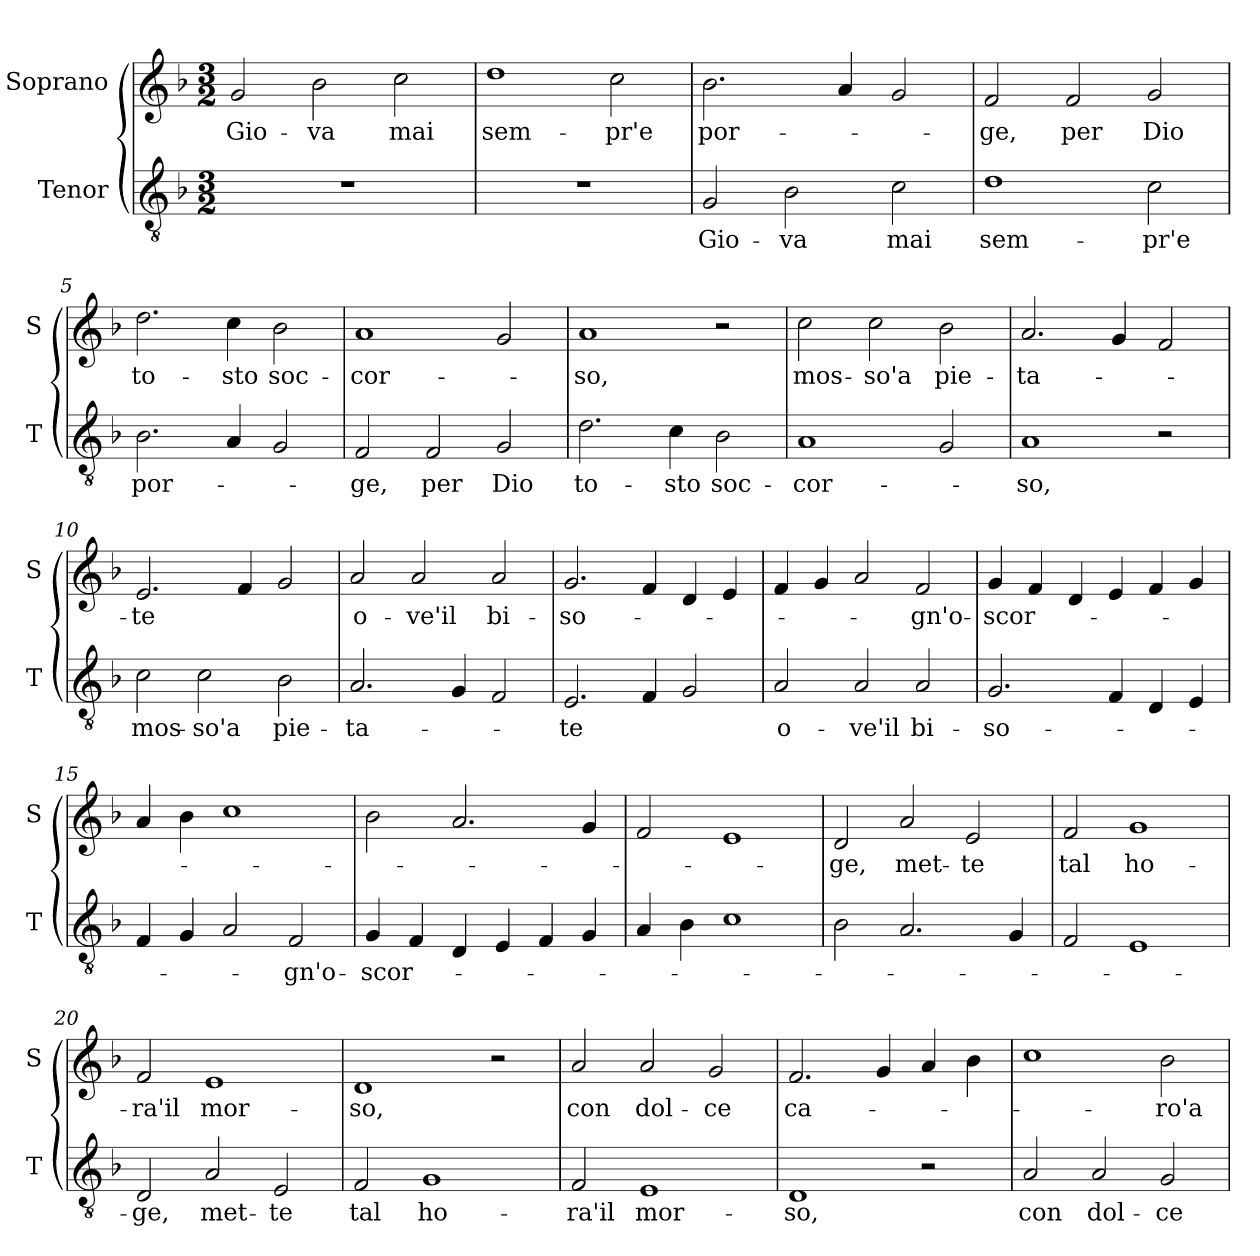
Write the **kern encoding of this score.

**kern	**text	**kern	**text
*part2	*part2	*part1	*part1
*staff2	*staff2	*staff1	*staff1
*I"Tenor	*	*I"Soprano	*
*I'T	*	*I'S	*
*clefGv2	*	*clefG2	*
*k[b-]	*	*k[b-]	*
*F:	*	*F:	*
*M3/2	*	*M3/2	*
=1	=1	=1	=1
!	!	!	!LO:LY:b
1.r	.	2g/	Gio-
!	!	!	!LO:LY:b
.	.	2b-\	-va
!	!	!	!LO:LY:b
.	.	2cc\	mai
=2	=2	=2	=2
!	!	!	!LO:LY:b
1.r	.	1dd	sem-
!	!	!	!LO:LY:b
.	.	2cc\	-pr'e
=3	=3	=3	=3
!	!LO:LY:b	!	!LO:LY:b
2G/	Gio-	2.b-\	por-
!	!LO:LY:b	!	!
2B-\	-va	.	.
.	.	4a/	.
!	!LO:LY:b	!	!
2c\	mai	2g/	.
=4	=4	=4	=4
!	!LO:LY:b	!	!LO:LY:b
1d	sem-	2f/	-ge,
!	!	!	!LO:LY:b
.	.	2f/	per
!	!LO:LY:b	!	!LO:LY:b
2c\	-pr'e	2g/	Dio
=5	=5	=5	=5
!	!LO:LY:b	!	!LO:LY:b
2.B-\	por-	2.dd\	to-
!	!	!	!LO:LY:b
4A/	.	4cc\	-sto
!	!	!	!LO:LY:b
2G/	.	2b-\	soc-
!!LO:LB:g=z
=6	=6	=6	=6
!	!LO:LY:b	!	!LO:LY:b
2F/	-ge,	1a	-cor-
!	!LO:LY:b	!	!
2F/	per	.	.
!	!LO:LY:b	!	!
2G/	Dio	2g/	.
=7	=7	=7	=7
!	!LO:LY:b	!	!LO:LY:b
2.d\	to-	1a	-so,
!	!LO:LY:b	!	!
4c\	-sto	.	.
!	!LO:LY:b	!	!
2B-\	soc-	2r	.
=8	=8	=8	=8
!	!LO:LY:b	!	!LO:LY:b
1A	-cor-	2cc\	mos-
!	!	!	!LO:LY:b
.	.	2cc\	-so'a
!	!	!	!LO:LY:b
2G/	.	2b-\	pie-
=9	=9	=9	=9
!	!LO:LY:b	!	!LO:LY:b
1A	-so,	2.a/	-ta-
.	.	4g/	.
2r	.	2f/	.
=10	=10	=10	=10
!	!LO:LY:b	!	!LO:LY:b
2c\	mos-	2.e/	-te
!	!LO:LY:b	!	!
2c\	-so'a	.	.
.	.	4f/	.
!	!LO:LY:b	!	!
2B-\	pie-	2g/	.
!!LO:LB:g=z
=11	=11	=11	=11
!	!LO:LY:b	!	!LO:LY:b
2.A/	-ta-	2a/	o-
!	!	!	!LO:LY:b
.	.	2a/	-ve'il
4G/	.	.	.
!	!	!	!LO:LY:b
2F/	.	2a/	bi-
=12	=12	=12	=12
!	!LO:LY:b	!	!LO:LY:b
2.E/	-te	2.g/	-so-
4F/	.	4f/	.
2G/	.	4d/	.
.	.	4e/	.
=13	=13	=13	=13
!	!LO:LY:b	!	!
2A/	o-	4f/	.
.	.	4g/	.
!	!LO:LY:b	!	!
2A/	-ve'il	2a/	.
!	!LO:LY:b	!	!LO:LY:b
2A/	bi-	2f/	-gn'o-
=14	=14	=14	=14
!	!LO:LY:b	!	!LO:LY:b
2.G/	-so-	4g/	-scor-
.	.	4f/	.
.	.	4d/	.
4F/	.	4e/	.
4D/	.	4f/	.
4E/	.	4g/	.
=15	=15	=15	=15
4F/	.	4a/	.
4G/	.	4b-\	.
2A/	.	1cc	.
!	!LO:LY:b	!	!
2F/	-gn'o-	.	.
!!LO:LB:g=z
=16	=16	=16	=16
!	!LO:LY:b	!	!
4G/	-scor-	2b-\	.
4F/	.	.	.
4D/	.	2.a/	.
4E/	.	.	.
4F/	.	.	.
4G/	.	4g/	.
=17	=17	=17	=17
4A/	.	2f/	.
4B-\	.	.	.
1c	.	1e	.
=18	=18	=18	=18
!	!	!	!LO:LY:b
2B-\	.	2d/	-ge,
!	!	!	!LO:LY:b
2.A/	.	2a/	met-
!	!	!	!LO:LY:b
.	.	2e/	-te
4G/	.	.	.
=19	=19	=19	=19
!	!	!	!LO:LY:b
2F/	.	2f/	tal
!	!	!	!LO:LY:b
1E	.	1g	ho-
=20	=20	=20	=20
!	!LO:LY:b	!	!LO:LY:b
2D/	-ge,	2f/	-ra'il
!	!LO:LY:b	!	!LO:LY:b
2A/	met-	1e	mor-
!	!LO:LY:b	!	!
2E/	-te	.	.
!!LO:PB:g=z
=21	=21	=21	=21
!	!LO:LY:b	!	!LO:LY:b
2F/	tal	1d	-so,
!	!LO:LY:b	!	!
1G	ho-	.	.
.	.	2r	.
=22	=22	=22	=22
!	!LO:LY:b	!	!LO:LY:b
2F/	-ra'il	2a/	con
!	!LO:LY:b	!	!LO:LY:b
1E	mor-	2a/	dol-
!	!	!	!LO:LY:b
.	.	2g/	-ce
=23	=23	=23	=23
!	!LO:LY:b	!	!LO:LY:b
1D	-so,	2.f/	ca-
.	.	4g/	.
2r	.	4a/	.
.	.	4b-\	.
=24	=24	=24	=24
!	!LO:LY:b	!	!
2A/	con	1cc	.
!	!LO:LY:b	!	!
2A/	dol-	.	.
!	!LO:LY:b	!	!LO:LY:b
2G/	-ce	2b-\	-ro'a-
=	=	=	=
*-	*-	*-	*-
